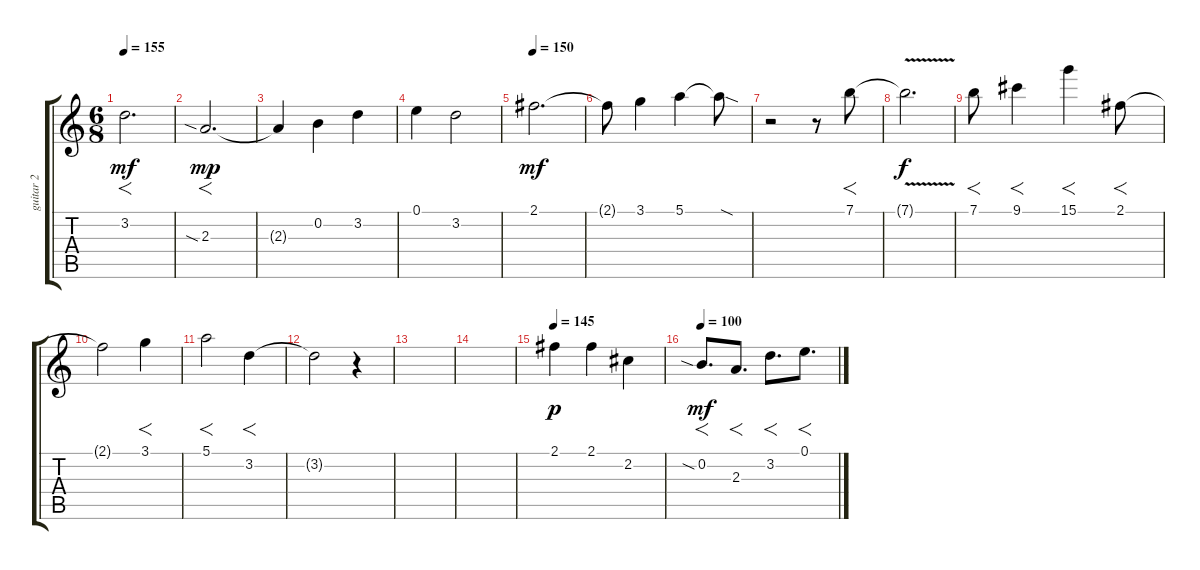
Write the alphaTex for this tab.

\track ("guitar 2" "guitar 2") {instrument distortionguitar}
\staff {score tabs}
\tuning (E4 B3 G3 D3 A2 E2) {hide}
\ts (6 8)
\tempo 155
\clef g2
\ks c
3.2.2{f d dy mf instrument fretlessbass} |
2.3{sia}.2{f d dy mp} |
2.3{t}.4 0.2.4 3.2.4 |
0.1.4 3.2.2 |
\tempo 150
2.1.2{d dy mf} |
2.1{t}.8 3.1.4 5.1.4 5.1{sod t}.8 |
r.2 r.8 7.1.8{f} |
7.1{v t}.2{d dy f} |
7.1.8{f} 9.1.4{f} 15.1.4{f} 2.1.8{f} |
2.1{t}.2 3.1.4{f} |
5.1.2{f} 3.2.4{f} |
3.2{t}.2 r.4 |
|
|
\tempo 145
2.1.4{dy p} 2.1.4 2.2.4 |
\tempo 100
0.2{sia}.8{f d dy mf} 2.3.8{f d} 3.2.8{f d} 0.1.8{f d}
